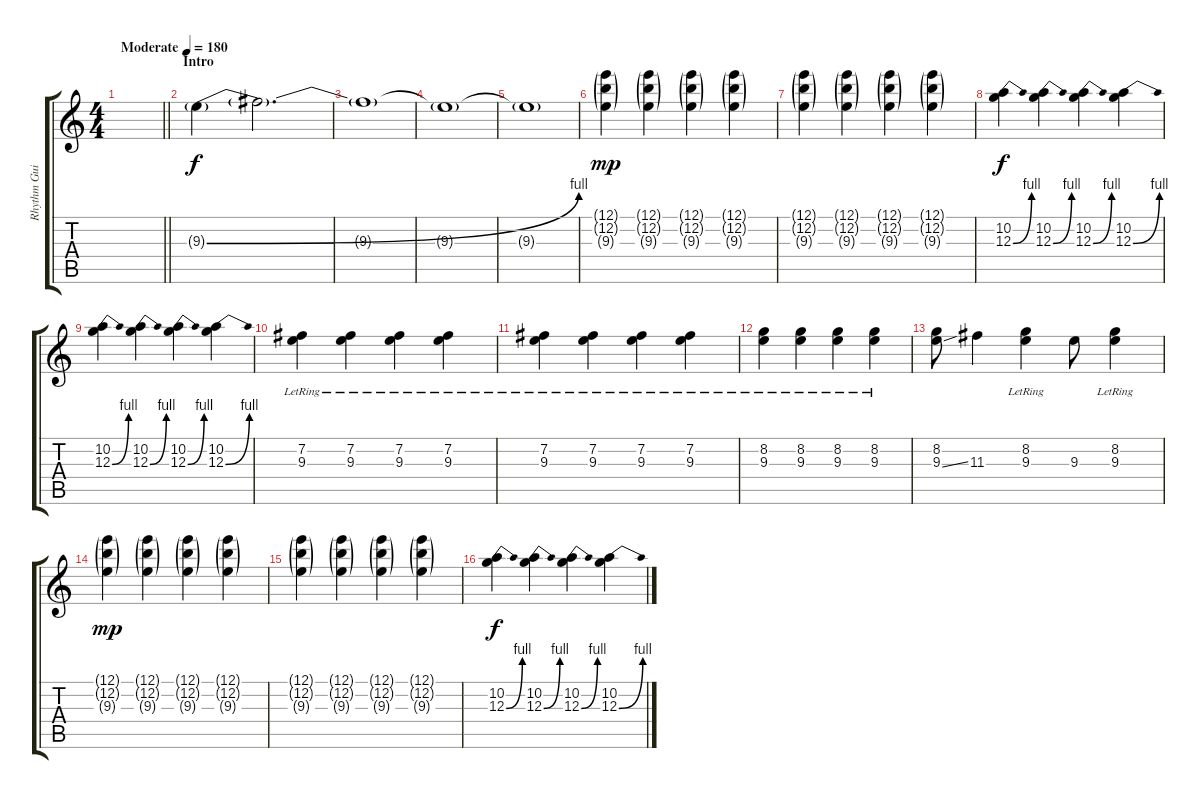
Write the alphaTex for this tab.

\track ("Rhythm Guitar" "Rhythm Gui") {instrument overdrivenguitar}
\staff {score tabs}
\tuning (E4 B3 G3 D3 A2 D2) {hide}
\ts (4 4)
\tempo (180 "Moderate")
\clef g2
\barLineRight lightlight
\ks c
|
\section ("" "Intro")
9.3{be (bend 0 0 60 4) g}.4 9.3{t}.2{d dy f} |
9.3{t}.1 |
9.3{t}.1 |
9.3{t}.1 |
(12.1{g} 12.2{g} 9.3{g}).4{dy mp} (12.1{g} 12.2{g} 9.3{g}).4 (12.1{g} 12.2{g} 9.3{g}).4 (12.1{g} 12.2{g} 9.3{g}).4 |
(12.1{g} 12.2{g} 9.3{g}).4 (12.1{g} 12.2{g} 9.3{g}).4 (12.1{g} 12.2{g} 9.3{g}).4 (12.1{g} 12.2{g} 9.3{g}).4 |
(10.2 12.3{be (bend 0 0 60 4)}).4{dy f} (10.2 12.3{be (bend 0 0 60 4)}).4 (10.2 12.3{be (bend 0 0 60 4)}).4 (10.2 12.3{be (bend 0 0 60 4)}).4 |
(10.2 12.3{be (bend 0 0 60 4)}).4 (10.2 12.3{be (bend 0 0 60 4)}).4 (10.2 12.3{be (bend 0 0 60 4)}).4 (10.2 12.3{be (bend 0 0 60 4)}).4 |
(7.2{lr} 9.3{lr}).4 (7.2{lr} 9.3{lr}).4 (7.2{lr} 9.3{lr}).4 (7.2{lr} 9.3{lr}).4 |
(7.2{lr} 9.3{lr}).4 (7.2{lr} 9.3{lr}).4 (7.2{lr} 9.3{lr}).4 (7.2{lr} 9.3{lr}).4 |
(8.2{lr} 9.3{lr}).4 (8.2{lr} 9.3{lr}).4 (8.2{lr} 9.3{lr}).4 (8.2{lr} 9.3{lr}).4 |
(8.2 9.3{ss}).8 11.3.4 (8.2{lr} 9.3{lr}).4 9.3.8 (8.2{lr} 9.3{lr}).4 |
(12.1{g} 12.2{g} 9.3{g}).4{dy mp} (12.1{g} 12.2{g} 9.3{g}).4 (12.1{g} 12.2{g} 9.3{g}).4 (12.1{g} 12.2{g} 9.3{g}).4 |
(12.1{g} 12.2{g} 9.3{g}).4 (12.1{g} 12.2{g} 9.3{g}).4 (12.1{g} 12.2{g} 9.3{g}).4 (12.1{g} 12.2{g} 9.3{g}).4 |
(10.2 12.3{be (bend 0 0 60 4)}).4{dy f} (10.2 12.3{be (bend 0 0 60 4)}).4 (10.2 12.3{be (bend 0 0 60 4)}).4 (10.2 12.3{be (bend 0 0 60 4)}).4
